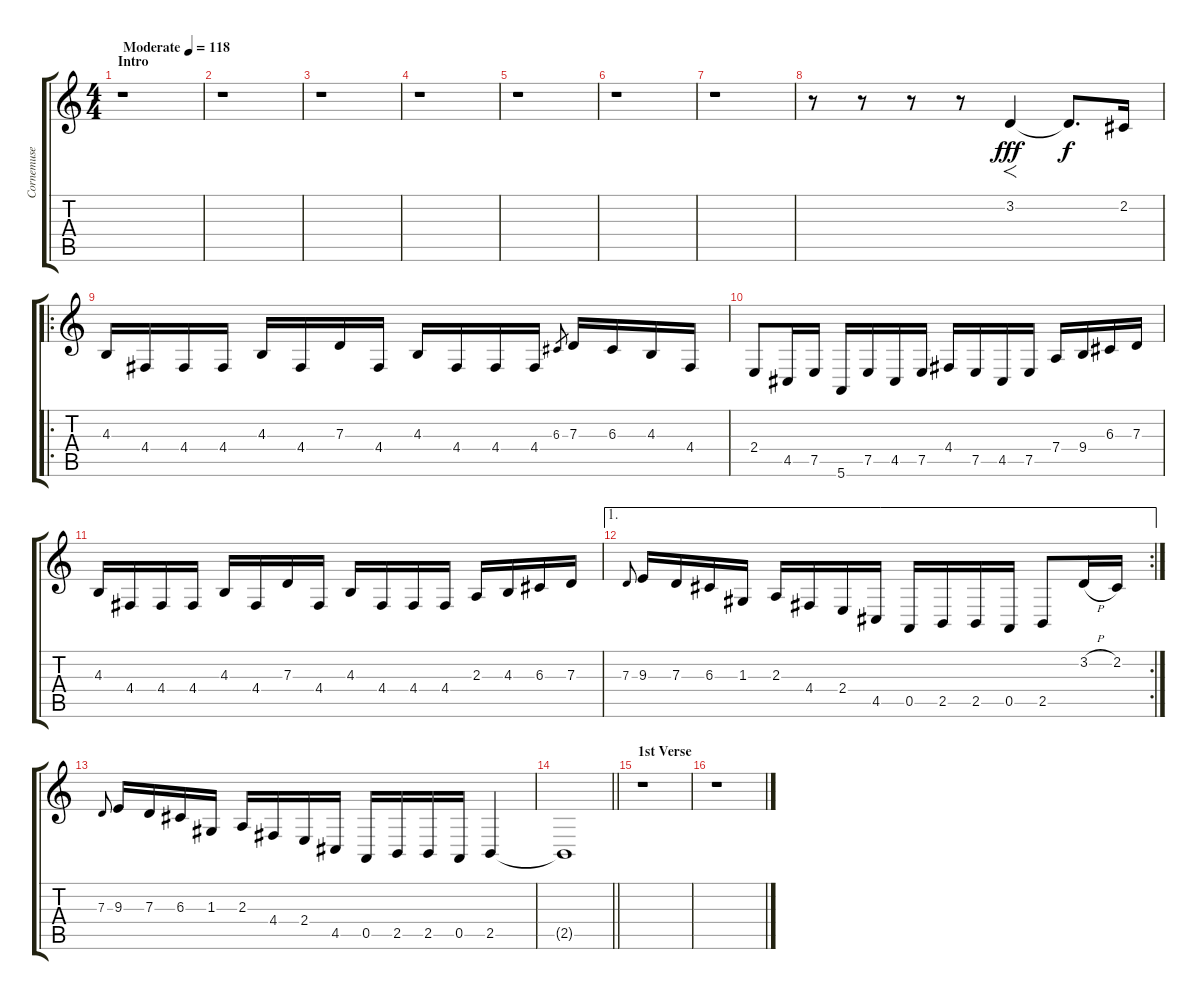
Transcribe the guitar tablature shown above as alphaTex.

\track ("Cornemuse" "Cornemuse") {instrument bagpipe}
\staff {score tabs}
\tuning (E4 B3 G3 D3 A2 E2) {hide}
\ts (4 4)
\section ("" "Intro")
\tempo (118 "Moderate")
\clef g2
\ks c
r.1{dy fff instrument bagpipe} |
r.1 |
r.1 |
r.1 |
r.1 |
r.1 |
r.1 |
r.8 r.8 r.8 r.8 3.2.4{f} 3.2{t}.8{d dy f} 2.2.16 |
\ro
4.3.16 4.4.16 4.4.16 4.4.16 4.3.16 4.4.16 7.3.16 4.4.16 4.3.16 4.4.16 4.4.16 4.4.16 6.3.8{gr} 7.3.16 6.3.16 4.3.16 4.4.16 |
2.4.8 4.5.16 7.5.16 5.6.16 7.5.16 4.5.16 7.5.16 4.4.16 7.5.16 4.5.16 7.5.16 7.4.16 9.4.16 6.3.16 7.3.16 |
4.3.16 4.4.16 4.4.16 4.4.16 4.3.16 4.4.16 7.3.16 4.4.16 4.3.16 4.4.16 4.4.16 4.4.16 2.3.16 4.3.16 6.3.16 7.3.16 |
\ae 1
\rc 2
7.3.8{gr onbeat} 9.3.16 7.3.16 6.3.16 1.3.16 2.3.16 4.4.16 2.4.16 4.5.16 0.5.16 2.5.16 2.5.16 0.5.16 2.5.8 3.2{h}.16 2.2.16 |
7.3.8{gr onbeat} 9.3.16 7.3.16 6.3.16 1.3.16 2.3.16 4.4.16 2.4.16 4.5.16 0.5.16 2.5.16 2.5.16 0.5.16 2.5.4 |
\barLineRight lightlight
2.5{t}.1 |
\section ("" "1st Verse")
r.1 |
r.1
